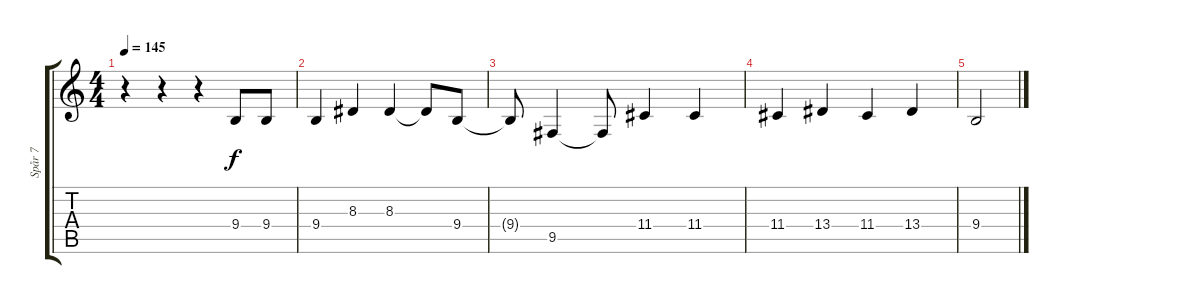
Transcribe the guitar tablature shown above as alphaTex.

\track ("Spår 7" "Spår 7") {instrument lead6voice}
\staff {score tabs}
\tuning (E4 B3 G3 D3 A2 E2) {hide}
\ts (4 4)
\tempo 145
\clef g2
\ks c
r.4{dy f} r.4 r.4 9.4.8 9.4.8 |
9.4.4 8.3.4 8.3.4 8.3{t}.8 9.4.8 |
9.4{t}.8 9.5.4 9.5{t}.8 11.4.4 11.4.4 |
11.4.4 13.4.4 11.4.4 13.4.4 |
9.4.2
